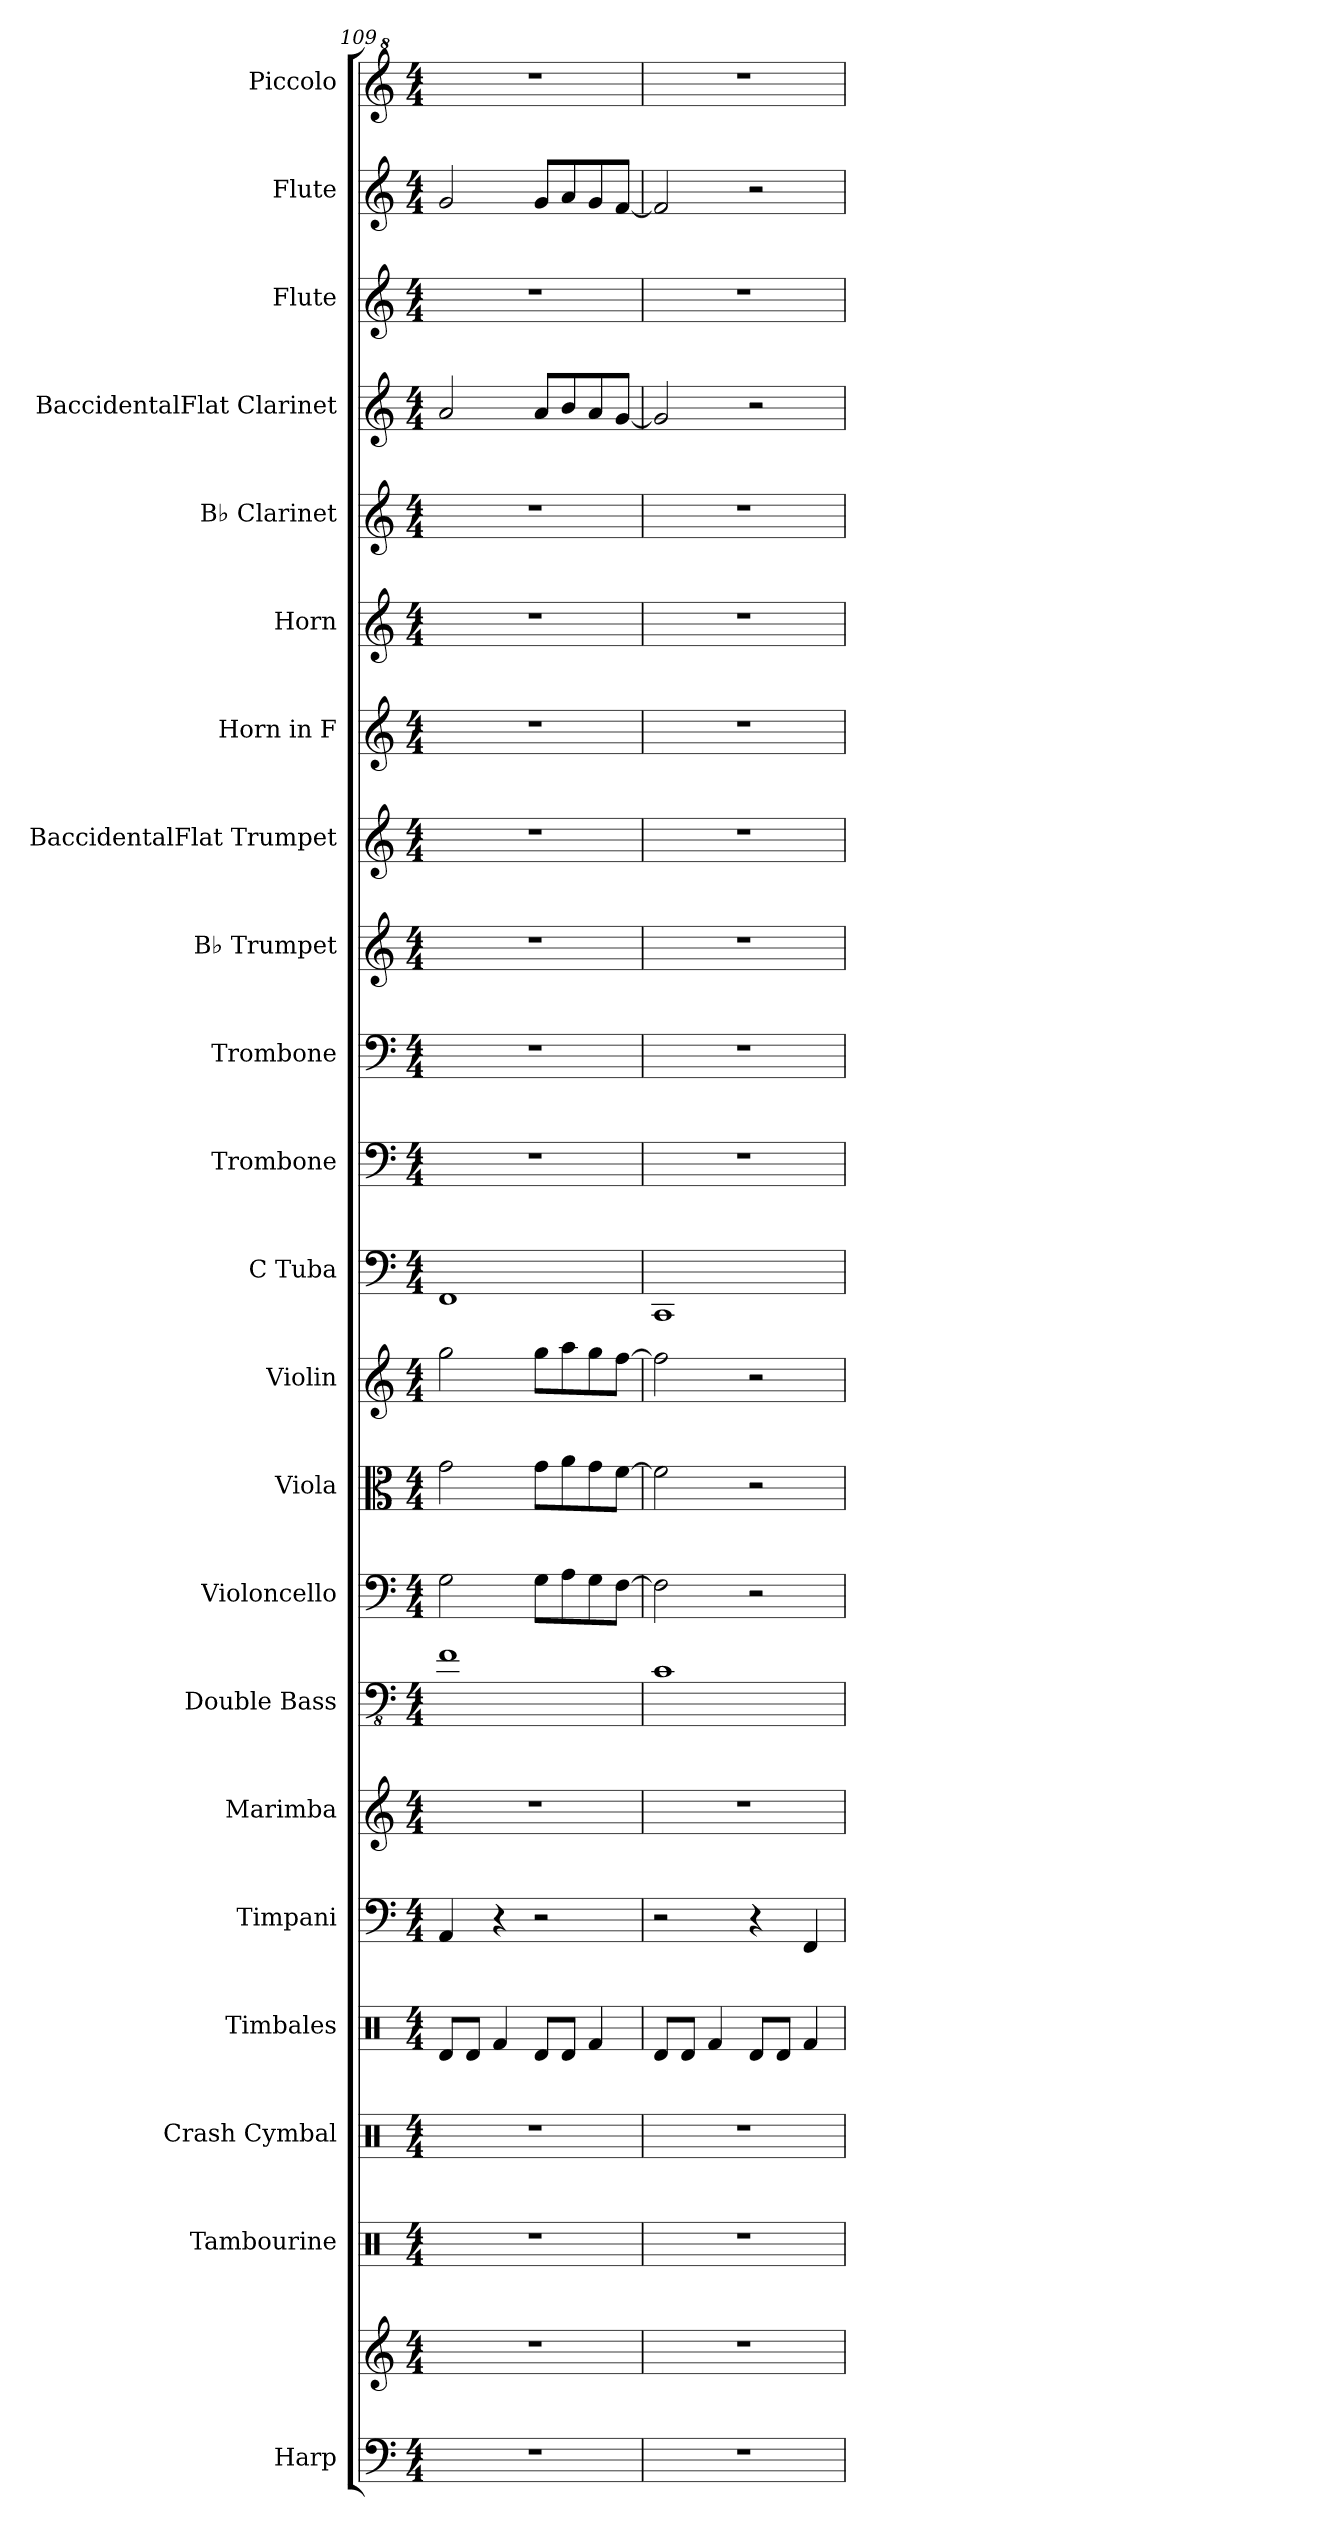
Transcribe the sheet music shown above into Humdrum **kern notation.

**kern	**kern	**kern	**kern	**kern	**kern	**kern	**kern	**kern	**kern	**kern	**kern	**kern	**kern	**kern	**kern	**kern	**kern	**kern	**kern	**kern	**kern	**kern
*part22	*part22	*part21	*part20	*part19	*part18	*part17	*part16	*part15	*part14	*part13	*part12	*part11	*part10	*part9	*part8	*part7	*part6	*part5	*part4	*part3	*part2	*part1
*staff23	*staff22	*staff21	*staff20	*staff19	*staff18	*staff17	*staff16	*staff15	*staff14	*staff13	*staff12	*staff11	*staff10	*staff9	*staff8	*staff7	*staff6	*staff5	*staff4	*staff3	*staff2	*staff1
*I"Harp	*	*I"Tambourine	*I"Crash Cymbal	*I"Timbales	*I"Timpani	*I"Marimba	*I"Double Bass	*I"Violoncello	*I"Viola	*I"Violin	*I"C Tuba	*I"Trombone	*I"Trombone	*I"B♭ Trumpet	*I"BaccidentalFlat Trumpet	*I"Horn in F	*I"Horn	*I"B♭ Clarinet	*I"BaccidentalFlat Clarinet	*I"Flute	*I"Flute	*I"Piccolo
*I'Hrp.	*	*I'Tamb.	*I'Cr. Cym.	*I'Timb.	*I'Timp.	*I'Mrm.	*	*I'Vlc.	*I'Vla.	*I'Vln.	*I'C Tu.	*I'Tbn.	*I'Trb.	*I'B♭ Tpt.	*I'BaccidentalFlat Tpt.	*	*I'Hn.	*I'B♭ Cl.	*I'BaccidentalFlat Cl.	*I'Fl.	*I'Fl.	*I'Picc.
*clefF4	*clefG2	*clefX	*clefX	*clefX	*clefF4	*clefG2	*clefFv4	*clefF4	*clefC3	*clefG2	*clefF4	*clefF4	*clefF4	*clefG2	*clefG2	*clefG2	*clefG2	*clefG2	*clefG2	*clefG2	*clefG2	*clefG^2
*	*	*	*	*	*	*	*ITrd7c12	*	*	*	*	*	*	*ITrd1c2	*ITrd1c2	*ITrd4c7	*ITrd4c7	*ITrd1c2	*ITrd1c2	*	*	*ITrd-7c-12
*k[]	*k[]	*k[]	*k[]	*k[]	*k[]	*k[]	*k[]	*k[]	*k[]	*k[]	*k[]	*k[]	*k[]	*k[b-e-]	*k[b-e-]	*k[b-]	*k[b-]	*k[b-e-]	*k[b-e-]	*k[]	*k[]	*k[]
*M4/4	*M4/4	*M4/4	*M4/4	*M4/4	*M4/4	*M4/4	*M4/4	*M4/4	*M4/4	*M4/4	*M4/4	*M4/4	*M4/4	*M4/4	*M4/4	*M4/4	*M4/4	*M4/4	*M4/4	*M4/4	*M4/4	*M4/4
=109	=109	=109	=109	=109	=109	=109	=109	=109	=109	=109	=109	=109	=109	=109	=109	=109	=109	=109	=109	=109	=109	=109
1r	1r	1r	1r	8Rd/L	4AA/	1r	1FF	2G\	2g\	2gg\	1FF	1r	1r	1r	1r	1r	1r	1r	2g/	1r	2g/	1r
.	.	.	.	8Rd/J	.	.	.	.	.	.	.	.	.	.	.	.	.	.	.	.	.	.
.	.	.	.	4Rf/	4r	.	.	.	.	.	.	.	.	.	.	.	.	.	.	.	.	.
.	.	.	.	8Rd/L	2r	.	.	8G\L	8g\L	8gg\L	.	.	.	.	.	.	.	.	8g/L	.	8g/L	.
.	.	.	.	8Rd/J	.	.	.	8A\	8a\	8aa\	.	.	.	.	.	.	.	.	8a/	.	8a/	.
.	.	.	.	4Rf/	.	.	.	8G\	8g\	8gg\	.	.	.	.	.	.	.	.	8g/	.	8g/	.
.	.	.	.	.	.	.	.	[8F\J	[8f\J	[8ff\J	.	.	.	.	.	.	.	.	[8f/J	.	[8f/J	.
=110	=110	=110	=110	=110	=110	=110	=110	=110	=110	=110	=110	=110	=110	=110	=110	=110	=110	=110	=110	=110	=110	=110
1r	1r	1r	1r	8Rd/L	2r	1r	1CC	2F\]	2f\]	2ff\]	1CC	1r	1r	1r	1r	1r	1r	1r	2f/]	1r	2f/]	1r
.	.	.	.	8Rd/J	.	.	.	.	.	.	.	.	.	.	.	.	.	.	.	.	.	.
.	.	.	.	4Rf/	.	.	.	.	.	.	.	.	.	.	.	.	.	.	.	.	.	.
.	.	.	.	8Rd/L	4r	.	.	2r	2r	2r	.	.	.	.	.	.	.	.	2r	.	2r	.
.	.	.	.	8Rd/J	.	.	.	.	.	.	.	.	.	.	.	.	.	.	.	.	.	.
.	.	.	.	4Rf/	4FF/	.	.	.	.	.	.	.	.	.	.	.	.	.	.	.	.	.
=	=	=	=	=	=	=	=	=	=	=	=	=	=	=	=	=	=	=	=	=	=	=
*-	*-	*-	*-	*-	*-	*-	*-	*-	*-	*-	*-	*-	*-	*-	*-	*-	*-	*-	*-	*-	*-	*-
